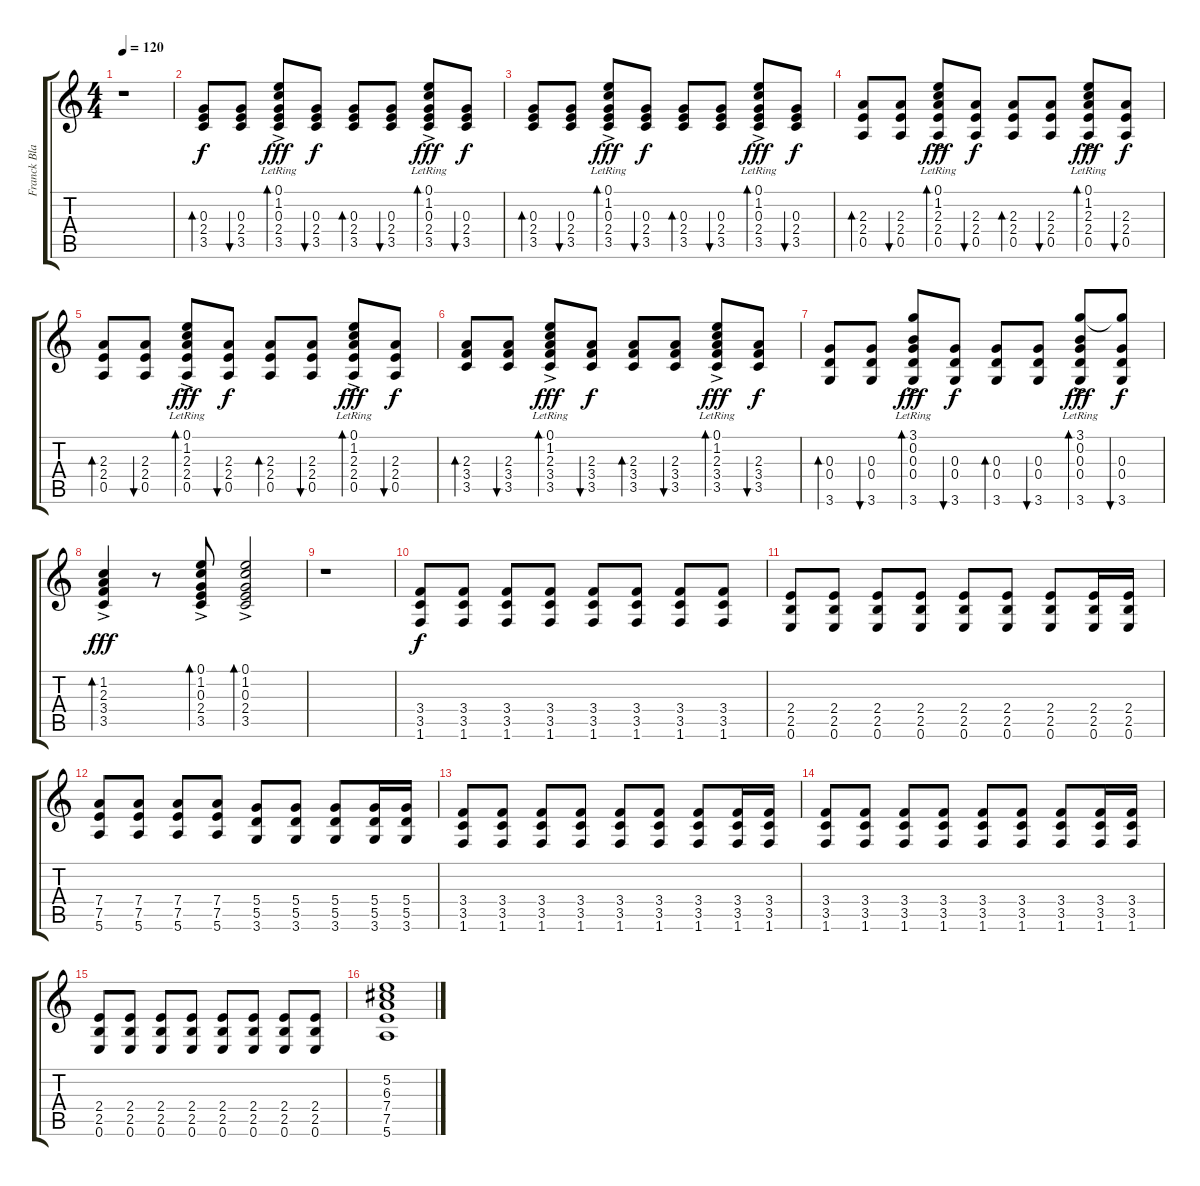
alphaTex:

\track ("Franck Black" "Franck Bla") {instrument acousticguitarsteel}
\staff {score tabs}
\tuning (E4 B3 G3 D3 A2 E2) {hide}
\ts (4 4)
\tempo 120
\clef g2
\ks c
r.1{dy fff} |
(0.3 2.4 3.5).8{bd 30 dy f} (0.3 2.4 3.5).8{bu 30} (0.1{lr} 1.2{lr} 0.3{ac} 2.4 3.5).8{bd 30 dy fff} (0.3 2.4 3.5).8{bu 30 dy f} (0.3 2.4 3.5).8{bd 30} (0.3 2.4 3.5).8{bu 30} (0.1{lr} 1.2{lr} 0.3{ac} 2.4 3.5).8{bd 30 dy fff} (0.3 2.4 3.5).8{bu 30 dy f} |
(0.3 2.4 3.5).8{bd 30} (0.3 2.4 3.5).8{bu 30} (0.1{lr} 1.2{lr} 0.3{ac} 2.4 3.5).8{bd 30 dy fff} (0.3 2.4 3.5).8{bu 30 dy f} (0.3 2.4 3.5).8{bd 30} (0.3 2.4 3.5).8{bu 30} (0.1{lr} 1.2{lr} 0.3{ac} 2.4 3.5).8{bd 30 dy fff} (0.3 2.4 3.5).8{bu 30 dy f} |
(2.3 2.4 0.5).8{bd 30} (2.3 2.4 0.5).8{bu 30} (0.1{lr} 1.2{lr} 2.3{ac} 2.4 0.5).8{bd 30 dy fff} (2.3 2.4 0.5).8{bu 30 dy f} (2.3 2.4 0.5).8{bd 30} (2.3 2.4 0.5).8{bu 30} (0.1{lr} 1.2{lr} 2.3{ac} 2.4 0.5).8{bd 30 dy fff} (2.3 2.4 0.5).8{bu 30 dy f} |
(2.3 2.4 0.5).8{bd 30} (2.3 2.4 0.5).8{bu 30} (0.1{lr} 1.2{lr} 2.3{ac} 2.4 0.5).8{bd 30 dy fff} (2.3 2.4 0.5).8{bu 30 dy f} (2.3 2.4 0.5).8{bd 30} (2.3 2.4 0.5).8{bu 30} (0.1{lr} 1.2{lr} 2.3{ac} 2.4 0.5).8{bd 30 dy fff} (2.3 2.4 0.5).8{bu 30 dy f} |
(2.3 3.4 3.5).8{bd 30} (2.3 3.4 3.5).8{bu 30} (0.1{lr} 1.2{lr} 2.3{ac} 3.4 3.5).8{bd 30 dy fff} (2.3 3.4 3.5).8{bu 30 dy f} (2.3 3.4 3.5).8{bd 30} (2.3 3.4 3.5).8{bu 30} (0.1{lr} 1.2{lr} 2.3{ac} 3.4 3.5).8{bd 30 dy fff} (2.3 3.4 3.5).8{bu 30 dy f} |
(0.3 0.4 3.6).8{bd 30} (0.3 0.4 3.6).8{bu 30} (3.1{lr} 0.2{lr} 0.3{ac} 0.4 3.6).8{bd 30 dy fff} (0.3 0.4 3.6).8{bu 30 dy f} (0.3 0.4 3.6).8{bd 30} (0.3 0.4 3.6).8{bu 30} (3.1 0.2{lr} 0.3{ac} 0.4 3.6).8{bd 30 dy fff} (3.1{t} 0.3 0.4 3.6).8{bu 30 dy f} |
(1.2 2.3{ac} 3.4 3.5).4{bd 30 dy fff} r.8 (0.1 1.2 0.3{ac} 2.4 3.5).8{bd 30} (0.1 1.2 0.3{ac} 2.4 3.5).2{bd 30} |
r.1 |
\section ("" "")
(3.4 3.5 1.6).8{dy f} (3.4 3.5 1.6).8 (3.4 3.5 1.6).8 (3.4 3.5 1.6).8 (3.4 3.5 1.6).8 (3.4 3.5 1.6).8 (3.4 3.5 1.6).8 (3.4 3.5 1.6).8 |
(2.4 2.5 0.6).8 (2.4 2.5 0.6).8 (2.4 2.5 0.6).8 (2.4 2.5 0.6).8 (2.4 2.5 0.6).8 (2.4 2.5 0.6).8 (2.4 2.5 0.6).8 (2.4 2.5 0.6).16 (2.4 2.5 0.6).16 |
(7.4 7.5 5.6).8 (7.4 7.5 5.6).8 (7.4 7.5 5.6).8 (7.4 7.5 5.6).8 (5.4 5.5 3.6).8 (5.4 5.5 3.6).8 (5.4 5.5 3.6).8 (5.4 5.5 3.6).16 (5.4 5.5 3.6).16 |
(3.4 3.5 1.6).8 (3.4 3.5 1.6).8 (3.4 3.5 1.6).8 (3.4 3.5 1.6).8 (3.4 3.5 1.6).8 (3.4 3.5 1.6).8 (3.4 3.5 1.6).8 (3.4 3.5 1.6).16 (3.4 3.5 1.6).16 |
(3.4 3.5 1.6).8 (3.4 3.5 1.6).8 (3.4 3.5 1.6).8 (3.4 3.5 1.6).8 (3.4 3.5 1.6).8 (3.4 3.5 1.6).8 (3.4 3.5 1.6).8 (3.4 3.5 1.6).16 (3.4 3.5 1.6).16 |
(2.4 2.5 0.6).8 (2.4 2.5 0.6).8 (2.4 2.5 0.6).8 (2.4 2.5 0.6).8 (2.4 2.5 0.6).8 (2.4 2.5 0.6).8 (2.4 2.5 0.6).8 (2.4 2.5 0.6).8 |
(5.2 6.3 7.4 7.5 5.6).1
